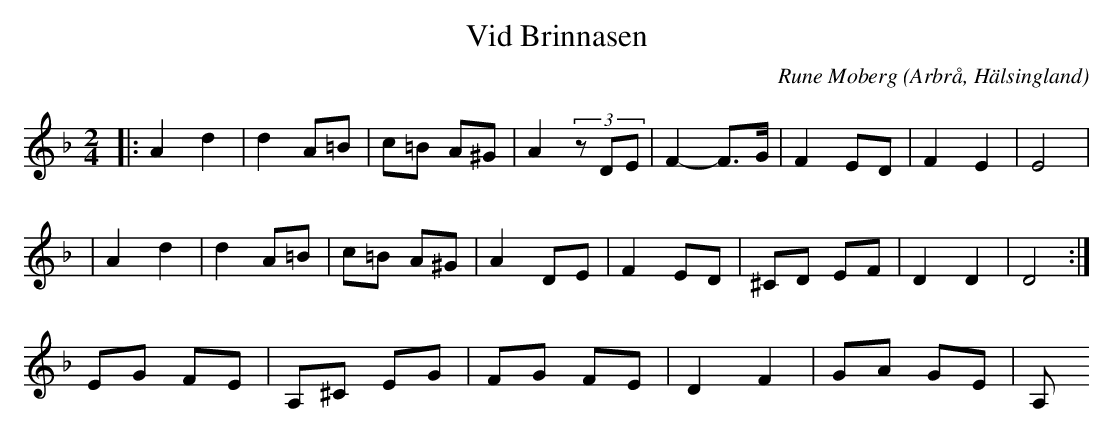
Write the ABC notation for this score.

X:1
T:Vid Brinnasen
C: Rune Moberg
O:Arbrå, Hälsingland
M:2/4
L:1/8
K:Dm
|:A2 d2|d2 A=B|c=B A^G|A2 (3zDE| F2-F>G| F2 ED|F2 E2|E4|
| A2 d2|d2 A=B|c=B A^G|A2 DE|F2 ED|^CD EF|D2 D2|D4:|
EG FE|A,^C EG|FG FE|D2 F2|GA GE|A,
